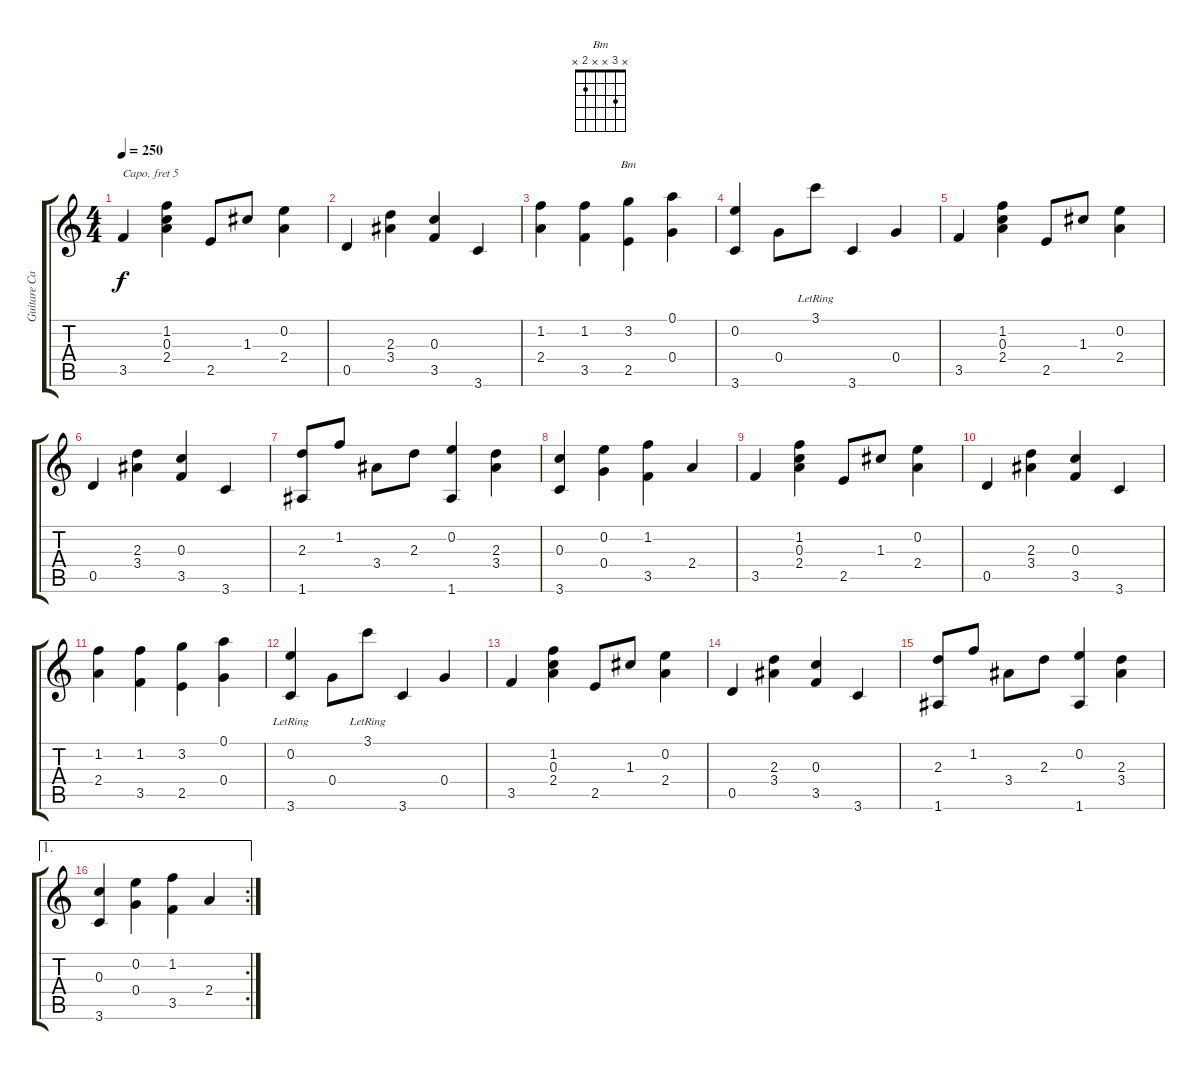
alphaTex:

\track ("Guitare Capo = 5" "Guitare Ca") {instrument acousticguitarsteel}
\staff {score tabs}
\capo 5
\tuning (E4 B3 G3 D3 A2 E2) {hide}
\chord ("Bm" x 3 x x 2 x)
\ts (4 4)
\tempo 250
\clef g2
\ks c
3.5.4{dy f} (1.2 0.3 2.4).4 2.5.8 1.3.8 (0.2 2.4).4 |
0.5.4 (2.3 3.4).4 (0.3 3.5).4 3.6.4 |
(1.2 2.4).4 (1.2 3.5).4 (3.2 2.5).4{ch "Bm"} (0.1 0.4).4 |
(0.2 3.6).4 0.4.8 3.1{lr}.8 3.6.4 0.4.4 |
3.5.4 (1.2 0.3 2.4).4 2.5.8 1.3.8 (0.2 2.4).4 |
0.5.4 (2.3 3.4).4 (0.3 3.5).4 3.6.4 |
(2.3 1.6).8 1.2.8 3.4.8 2.3.8 (0.2 1.6).4 (2.3 3.4).4 |
(0.3 3.6).4 (0.2 0.4).4 (1.2 3.5).4 2.4.4 |
3.5.4 (1.2 0.3 2.4).4 2.5.8 1.3.8 (0.2 2.4).4 |
0.5.4 (2.3 3.4).4 (0.3 3.5).4 3.6.4 |
(1.2 2.4).4 (1.2 3.5).4 (3.2 2.5).4 (0.1 0.4).4 |
(0.2{lr} 3.6).4 0.4.8 3.1{lr}.8 3.6.4 0.4.4 |
3.5.4 (1.2 0.3 2.4).4 2.5.8 1.3.8 (0.2 2.4).4 |
0.5.4 (2.3 3.4).4 (0.3 3.5).4 3.6.4 |
(2.3 1.6).8 1.2.8 3.4.8 2.3.8 (0.2 1.6).4 (2.3 3.4).4 |
\ae 1
\rc 2
(0.3 3.6).4 (0.2 0.4).4 (1.2 3.5).4 2.4.4
